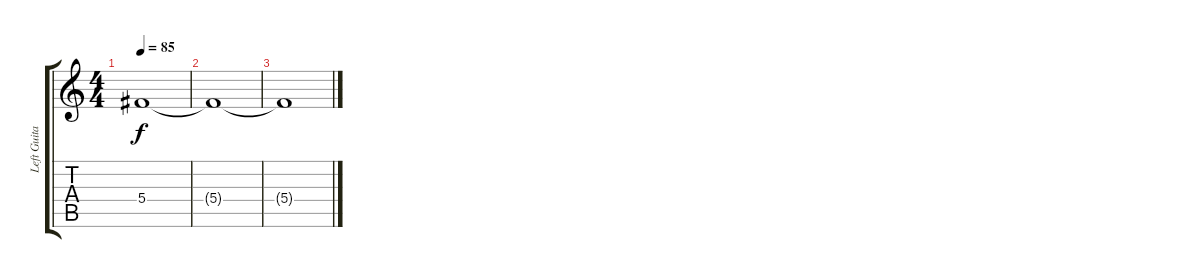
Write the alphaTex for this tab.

\track ("Left Guitar" "Left Guita") {instrument overdrivenguitar}
\staff {score tabs}
\tuning (Eb4 Bb3 Gb3 Db3 Ab2 Eb2) {hide}
\ts (4 4)
\tempo 85
\clef g2
\ks c
5.4{t}.1{dy f} |
5.4{t}.1 |
5.4{t}.1
